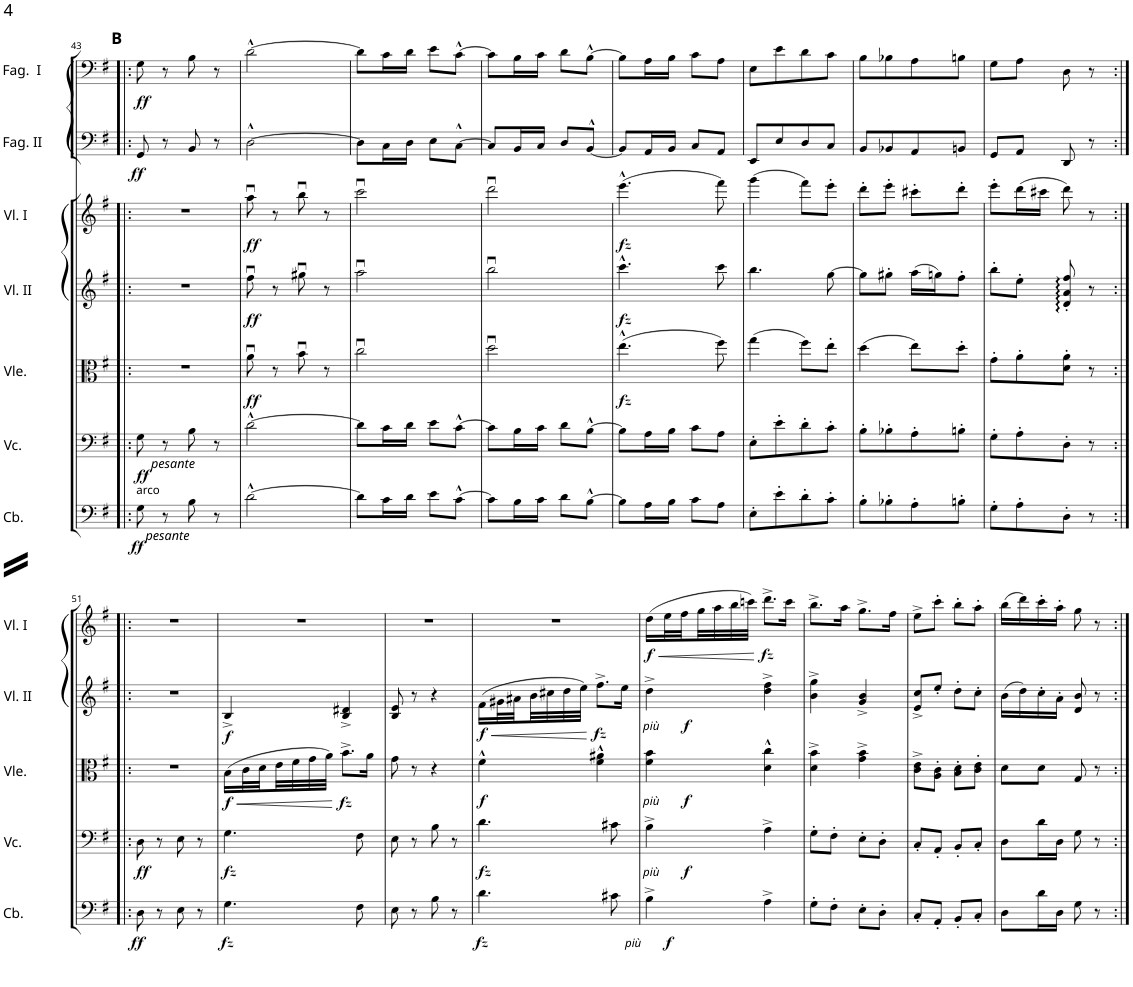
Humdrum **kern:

**kern	**dynam	**kern	**dynam	**kern	**dynam	**kern	**dynam	**kern	**dynam	**kern	**dynam	**kern	**dynam
*part7	*part7	*part6	*part6	*part5	*part5	*part4	*part4	*part3	*part3	*part2	*part2	*part1	*part1
*staff7	*staff7	*staff6	*staff6	*staff5	*staff5	*staff4	*staff4	*staff3	*staff3	*staff2	*staff2	*staff1	*staff1
*I"Contrabassi	*	*I"Violoncelli	*	*I"Viole	*	*I"Violini II	*	*I"Violini I	*	*I"Fagotto II	*	*I"Fagotto I	*
*I'Cb.	*	*I'Vc.	*	*I'Vle.	*	*I'Vl. II	*	*I'Vl. I	*	*I'Fag. II	*	*I'Fag.  I	*
!!LO:PB:g=z
*clefF4	*	*clefF4	*	*clefC3	*	*clefG2	*	*clefG2	*	*clefF4	*	*clefF4	*
*Trd7c12	*	*	*	*	*	*	*	*Trd1c2	*	*	*	*	*
*k[f#]	*	*k[f#]	*	*k[f#]	*	*k[f#]	*	*k[f#]	*	*k[f#]	*	*k[f#]	*
*M2/4	*	*M2/4	*	*M2/4	*	*M2/4	*	*M2/4	*	*M2/4	*	*M2/4	*
=43!|:	=43!|:	=43!|:	=43!|:	=43!|:	=43!|:	=43!|:	=43!|:	=43!|:	=43!|:	=43!|:	=43!|:	=43!|:	=43!|:
!	!	!LO:TX:b:i:t=pesante	!	!	!	!	!	!	!	!	!	!	!
!LO:TX:a:t=arco	!	!	!	!	!	!	!	!	!	!	!	!	!
!LO:TX:b:i:t=pesante	!	!	!	!	!	!	!	!	!	!	!	!	!
!	!LO:DY:b	!	!LO:DY:b	!	!	!	!	!	!	!	!LO:DY:b	!	!LO:DY:b
8G\	ff	8G\	ff	2r	.	2r	.	2r	.	8GG/	ff	8G\	ff
8r	.	8r	.	.	.	.	.	.	.	8r	.	8r	.
8B\	.	8B\	.	.	.	.	.	.	.	8BB/	.	8B\	.
8r	.	8r	.	.	.	.	.	.	.	8r	.	8r	.
=44	=44	=44	=44	=44	=44	=44	=44	=44	=44	=44	=44	=44	=44
!	!	!	!	!	!LO:DY:b	!	!LO:DY:b	!	!LO:DY:b	!	!	!	!
[2d^^\	.	[2d^^\	.	8au\	ff	8ff#u\	ff	8aau\	ff	[2D^^\	.	[2d^^\	.
.	.	.	.	8r	.	8r	.	8r	.	.	.	.	.
.	.	.	.	8bu\	.	8gg#Xu\	.	8bbu\	.	.	.	.	.
.	.	.	.	8r	.	8r	.	8r	.	.	.	.	.
=45	=45	=45	=45	=45	=45	=45	=45	=45	=45	=45	=45	=45	=45
8d\L]	.	8d\L]	.	2ccu\	.	2aau\	.	2cccu\	.	8D\L]	.	8d\L]	.
16c\L	.	16c\L	.	.	.	.	.	.	.	16C\L	.	16c\L	.
16d\JJ	.	16d\JJ	.	.	.	.	.	.	.	16D\JJ	.	16d\JJ	.
8e\L	.	8e\L	.	.	.	.	.	.	.	8E\L	.	8e\L	.
[8c^^\J	.	[8c^^\J	.	.	.	.	.	.	.	[8C^^\J	.	[8c^^\J	.
=46	=46	=46	=46	=46	=46	=46	=46	=46	=46	=46	=46	=46	=46
8c\L]	.	8c\L]	.	2ddu\	.	2bbu\	.	2dddu\	.	8C/L]	.	8c\L]	.
16B\L	.	16B\L	.	.	.	.	.	.	.	16BB/L	.	16B\L	.
16c\JJ	.	16c\JJ	.	.	.	.	.	.	.	16C/JJ	.	16c\JJ	.
8d\L	.	8d\L	.	.	.	.	.	.	.	8D/L	.	8d\L	.
[8B^^\J	.	[8B^^\J	.	.	.	.	.	.	.	[8BB^^/J	.	[8B^^\J	.
=47	=47	=47	=47	=47	=47	=47	=47	=47	=47	=47	=47	=47	=47
!	!	!	!	!	!LO:DY:b	!	!LO:DY:b	!	!LO:DY:b	!	!	!	!
8B\L]	.	8B\L]	.	(4.ee^^\	fz	4.ccc^^\	fz	(4.eee^^\	fz	8BB/L]	.	8B\L]	.
16A\L	.	16A\L	.	.	.	.	.	.	.	16AA/L	.	16A\L	.
16B\JJ	.	16B\JJ	.	.	.	.	.	.	.	16BB/JJ	.	16B\JJ	.
8c\L	.	8c\L	.	.	.	.	.	.	.	8C/L	.	8c\L	.
8A\J	.	8A\J	.	8ff#\)	.	8ccc\	.	8fff#\)	.	8AA/J	.	8A\J	.
=48	=48	=48	=48	=48	=48	=48	=48	=48	=48	=48	=48	=48	=48
8E'\L	.	8E'\L	.	(4gg\	.	4.bb\	.	(4ggg\	.	8EE/L	.	8E\L	.
8e'\	.	8e'\	.	.	.	.	.	.	.	8E/	.	8e\	.
8d'\	.	8d'\	.	8ff#\L)	.	.	.	8fff#\L)	.	8D/	.	8d\	.
8c'\J	.	8c'\J	.	8ee'\J	.	[8gg\	.	8eee'\J	.	8C/J	.	8c\J	.
=49	=49	=49	=49	=49	=49	=49	=49	=49	=49	=49	=49	=49	=49
8B'\L	.	8B'\L	.	(4dd\	.	8gg\L]	.	8ddd'\L	.	8BB/L	.	8B\L	.
8B-X'\	.	8B-X'\	.	.	.	8gg#X'\J	.	8eee'\J	.	8BB-X/	.	8B-X\	.
8A'\	.	8A'\	.	8ee\L)	.	(16aa\LL	.	8ccc#X'\L	.	8AA/	.	8A\	.
.	.	.	.	.	.	16ggn\J)	.	.	.	.	.	.	.
8Bn'\J	.	8Bn'\J	.	8dd'\J	.	8ff#'\J	.	8ddd'\J	.	8BBn/J	.	8Bn\J	.
=50	=50	=50	=50	=50	=50	=50	=50	=50	=50	=50	=50	=50	=50
8G'\L	.	8G'\L	.	8g'\L	.	8bb'\L	.	8eee'\L	.	8GG/L	.	8G\L	.
8A'\	.	8A'\	.	8a'\	.	8ee'\J	.	(16ddd\L	.	8AA/J	.	8A\J	.
.	.	.	.	.	.	.	.	16ccc#X\JJ	.	.	.	.	.
8D'\J	.	8D'\J	.	8d\' 8a\'J	.	8d/' 8a/' 8ff#/'	.	8ddd\)	.	8DD/	.	8D\	.
8r	.	8r	.	8r	.	8r	.	8r	.	8r	.	8r	.
!!LO:LB:g=z
=51:|!|:	=51:|!|:	=51:|!|:	=51:|!|:	=51:|!|:	=51:|!|:	=51:|!|:	=51:|!|:	=51:|!|:	=51:|!|:	=51:|!|:	=51:|!|:	=51:|!|:	=51:|!|:
!	!LO:DY:b	!	!LO:DY:b	!	!	!	!	!	!	!	!	!	!
8D\	ff	8D\	ff	2r	.	2r	.	2r	.	2r	.	2r	.
8r	.	8r	.	.	.	.	.	.	.	.	.	.	.
8E\	.	8E\	.	.	.	.	.	.	.	.	.	.	.
8r	.	8r	.	.	.	.	.	.	.	.	.	.	.
=52	=52	=52	=52	=52	=52	=52	=52	=52	=52	=52	=52	=52	=52
!	!LO:DY:b	!	!LO:DY:b	!	!LO:HP:b	!	!	!	!	!	!	!	!
!	!	!	!	!	!LO:DY:n=1:b	!	!LO:DY:b	!	!	!	!	!	!
4.G\	fz	4.G\	fz	(16B\LL	< f	4B^/	f	2r	.	2r	.	2r	.
.	.	.	.	32c\L	.	.	.	.	.	.	.	.	.
.	.	.	.	32d\	.	.	.	.	.	.	.	.	.
.	.	.	.	32e\	.	.	.	.	.	.	.	.	.
.	.	.	.	32f#\	.	.	.	.	.	.	.	.	.
.	.	.	.	32g\	.	.	.	.	.	.	.	.	.
.	.	.	.	32a\JJJ)	.	.	.	.	.	.	.	.	.
!	!	!	!	!	!LO:DY:n=2:b	!	!	!	!	!	!	!	!
.	.	.	.	8.b^\L	[ fz	4B/^ 4d#X/^	.	.	.	.	.	.	.
8F#\	.	8F#\	.	.	.	.	.	.	.	.	.	.	.
.	.	.	.	16a\Jk	.	.	.	.	.	.	.	.	.
=53	=53	=53	=53	=53	=53	=53	=53	=53	=53	=53	=53	=53	=53
8E\	.	8E\	.	8g\	.	8B/ 8e/	.	2r	.	2r	.	2r	.
8r	.	8r	.	8r	.	8r	.	.	.	.	.	.	.
8B\	.	8B\	.	4r	.	4r	.	.	.	.	.	.	.
8r	.	8r	.	.	.	.	.	.	.	.	.	.	.
=54	=54	=54	=54	=54	=54	=54	=54	=54	=54	=54	=54	=54	=54
!	!LO:DY:b	!	!LO:DY:b	!	!LO:DY:b	!	!LO:HP:b	!	!	!	!	!	!
!	!	!	!	!	!	!	!LO:DY:n=1:b	!	!	!	!	!	!
4.d\	fz	4.d\	fz	4f#^^\	f	(16f#\LL	< f	2r	.	2r	.	2r	.
.	.	.	.	.	.	32g#X\L	.	.	.	.	.	.	.
.	.	.	.	.	.	32a#X\	.	.	.	.	.	.	.
.	.	.	.	.	.	32b\	.	.	.	.	.	.	.
.	.	.	.	.	.	32cc#X\	.	.	.	.	.	.	.
.	.	.	.	.	.	32dd\	.	.	.	.	.	.	.
.	.	.	.	.	.	32ee\JJJ)	.	.	.	.	.	.	.
!	!	!	!	!	!	!	!LO:DY:n=2:b	!	!	!	!	!	!
.	.	.	.	4f#\^^ 4a#X\^^	.	8.ff#^\L	[ fz	.	.	.	.	.	.
8c#X\	.	8c#X\	.	.	.	.	.	.	.	.	.	.	.
.	.	.	.	.	.	16ee\Jk	.	.	.	.	.	.	.
=55	=55	=55	=55	=55	=55	=55	=55	=55	=55	=55	=55	=55	=55
!	!LO:DY:b	!	!	!	!	!	!	!	!LO:HP:b	!	!	!	!
!	!LO:DY:n=1:b	!	!LO:DY:b	!	!	!	!	!	!	!	!	!	!
!	!	!	!LO:DY:n=1:b	!	!LO:DY:b	!	!	!	!	!	!	!	!
!	!	!	!	!	!LO:DY:n=1:b	!	!LO:DY:b	!	!	!	!	!	!
!	!	!	!	!	!	!	!LO:DY:n=1:b	!	!LO:DY:n=1:b	!	!	!	!
4B^\	other-dynamics f	4B^\	other-dynamics f	4f#\ 4b\	other-dynamics f	4dd^\	other-dynamics f	(16dd\LL	< f	2r	.	2r	.
.	.	.	.	.	.	.	.	32ee\L	.	.	.	.	.
.	.	.	.	.	.	.	.	32ff#\	.	.	.	.	.
.	.	.	.	.	.	.	.	32gg\	.	.	.	.	.
.	.	.	.	.	.	.	.	32aa\	.	.	.	.	.
.	.	.	.	.	.	.	.	32bb\	.	.	.	.	.
.	.	.	.	.	.	.	.	32cccn\JJJ)	.	.	.	.	.
!	!	!	!	!	!	!	!	!	!LO:DY:n=2:b	!	!	!	!
4A^\	.	4A^\	.	4d\^^ 4cc\^^	.	4dd\^ 4ff#\^	.	8.ddd^\L	[ fz	.	.	.	.
.	.	.	.	.	.	.	.	16ccc\Jk	.	.	.	.	.
=56	=56	=56	=56	=56	=56	=56	=56	=56	=56	=56	=56	=56	=56
8G'\L	.	8G'\L	.	4d\^ 4b\^	.	4b\^ 4gg\^	.	8.bb^\L	.	2r	.	2r	.
8F#'\J	.	8F#'\J	.	.	.	.	.	.	.	.	.	.	.
.	.	.	.	.	.	.	.	16aa\Jk	.	.	.	.	.
8E'\L	.	8E'\L	.	4g\^ 4b\^	.	4g/^ 4b/^	.	8.gg^\L	.	.	.	.	.
8D'\J	.	8D'\J	.	.	.	.	.	.	.	.	.	.	.
.	.	.	.	.	.	.	.	16ff#\Jk	.	.	.	.	.
=57	=57	=57	=57	=57	=57	=57	=57	=57	=57	=57	=57	=57	=57
8C'/L	.	8C'/L	.	8c\'^ 8e\'^L	.	8e/'^ 8cc/'^L	.	8ee'^\L	.	2r	.	2r	.
8AA'/J	.	8AA'/J	.	8A\' 8c\'J	.	8ee'/J	.	8ccc'\J	.	.	.	.	.
8BB'/L	.	8BB'/L	.	8B\' 8d\'L	.	8dd'\L	.	8bb'\L	.	.	.	.	.
8C'/J	.	8C'/J	.	8c\' 8e\'J	.	8cc'\J	.	8aa'\J	.	.	.	.	.
=58	=58	=58	=58	=58	=58	=58	=58	=58	=58	=58	=58	=58	=58
8D\L	.	8D\L	.	8d\L	.	(16b\LL	.	(16bb\LL	.	2r	.	2r	.
.	.	.	.	.	.	16dd\)	.	16ddd\)	.	.	.	.	.
16d\L	.	16d\L	.	8d\J	.	16cc'\	.	16ccc'\	.	.	.	.	.
16D\JJ	.	16D\JJ	.	.	.	16a'\JJ	.	16aa'\JJ	.	.	.	.	.
8G\	.	8G\	.	8G/	.	8d/ 8b/	.	8gg\	.	.	.	.	.
8r	.	8r	.	8r	.	8r	.	8r	.	.	.	.	.
=:|!	=:|!	=:|!	=:|!	=:|!	=:|!	=:|!	=:|!	=:|!	=:|!	=:|!	=:|!	=:|!	=:|!
*-	*-	*-	*-	*-	*-	*-	*-	*-	*-	*-	*-	*-	*-
